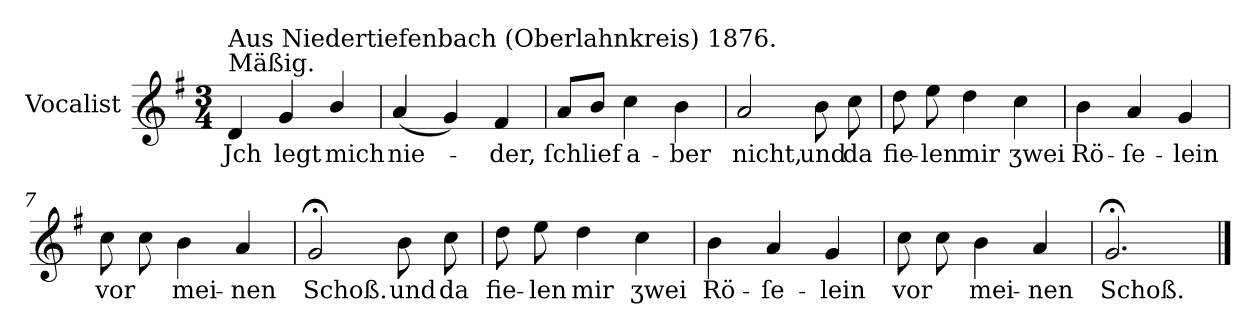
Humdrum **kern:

**kern	**text
*part1	*part1
*staff1	*staff1
*I"Vocalist	*
*k[f#]	*
*G:	*
*M3/4	*
=1	=1
!LO:TX:a:t=Mäßig.	!
!LO:TX:a:t=Aus Niedertiefenbach (Oberlahnkreis) 1876.	!
4d	Jch
4g	legt
4b/	mich
=2	=2
(4a	nie-
4g)	.
4f#	-der,
=3	=3
8aL	ſchlief
8bJ	.
4cc	a-
4b	-ber
=4	=4
2a	nicht,
8b	und
8cc	da
=5	=5
8dd	fie-
8ee	-len
4dd	mir
4cc	ʒwei
=6	=6
4b	Rö-
4a	-ſe-
4g	-lein
=7	=7
8cc	vor
8cc	.
4b	mei-
4a	-nen
=8	=8
2g;<	Schoß.
8b	und
8cc	da
=9	=9
8dd	fie-
8ee	-len
4dd	mir
4cc	ʒwei
=10	=10
4b	Rö-
4a	-ſe-
4g	-lein
=11	=11
8cc	vor
8cc	.
4b	mei-
4a	-nen
=12	=12
2.g;<	Schoß.
==	==
*-	*-
